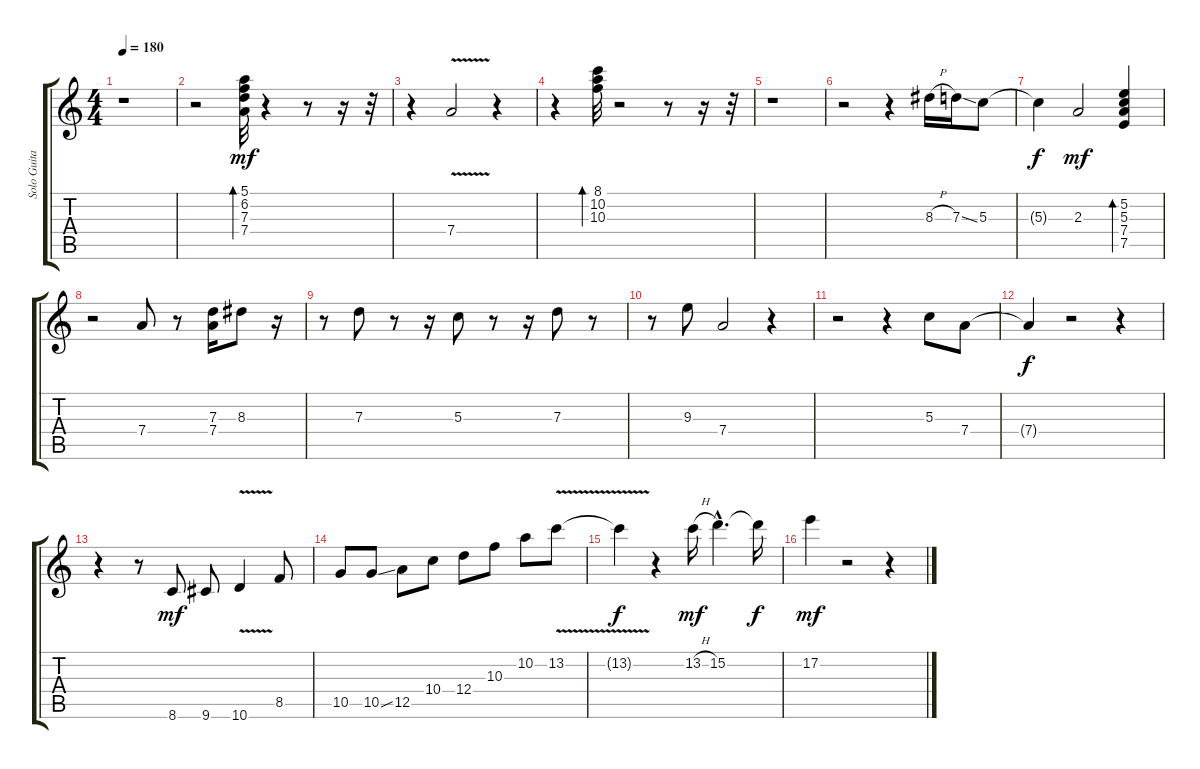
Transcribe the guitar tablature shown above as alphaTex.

\track ("Solo Guitar" "Solo Guita") {instrument overdrivenguitar}
\staff {score tabs}
\tuning (E4 B3 G3 D3 A2 E2) {hide}
\ts (4 4)
\tempo 180
\clef g2
\ks c
r.1{dy mf} |
r.2 (5.1 6.2 7.3 7.4).32{bd 60} r.4 r.8 r.16 r.32 |
r.4 7.4{v}.2 r.4 |
r.4 (8.1 10.2 10.3).32{bd 60} r.2 r.8 r.16 r.32 |
r.1 |
r.2 r.4 8.3{h}.16 7.3{ss}.16 5.3.8 |
5.3{t}.4{dy f} 2.3.2{dy mf} (5.2 5.3 7.4 7.5).4{bd 60} |
r.2 7.4.8 r.8 (7.3 7.4).16 8.3.8 r.16 |
r.8 7.3.8 r.8 r.16 5.3.8 r.8 r.16 7.3.8 r.8 |
r.8 9.3.8 7.4.2 r.4 |
r.2 r.4 5.3.8 7.4.8 |
7.4{t}.4{dy f} r.2 r.4 |
r.4 r.8 8.6.8{dy mf} 9.6.8 10.6{v}.4 8.5.8 |
10.5.8 10.5{ss}.8 12.5.8 10.4.8 12.4.8 10.3.8 10.2.8 13.2{v}.8 |
13.2{t}.4{dy f} r.4 13.2{h}.16{dy mf} 15.2{hac}.4{d} 15.2{t}.16{dy f} |
17.2.4{dy mf} r.2 r.4
